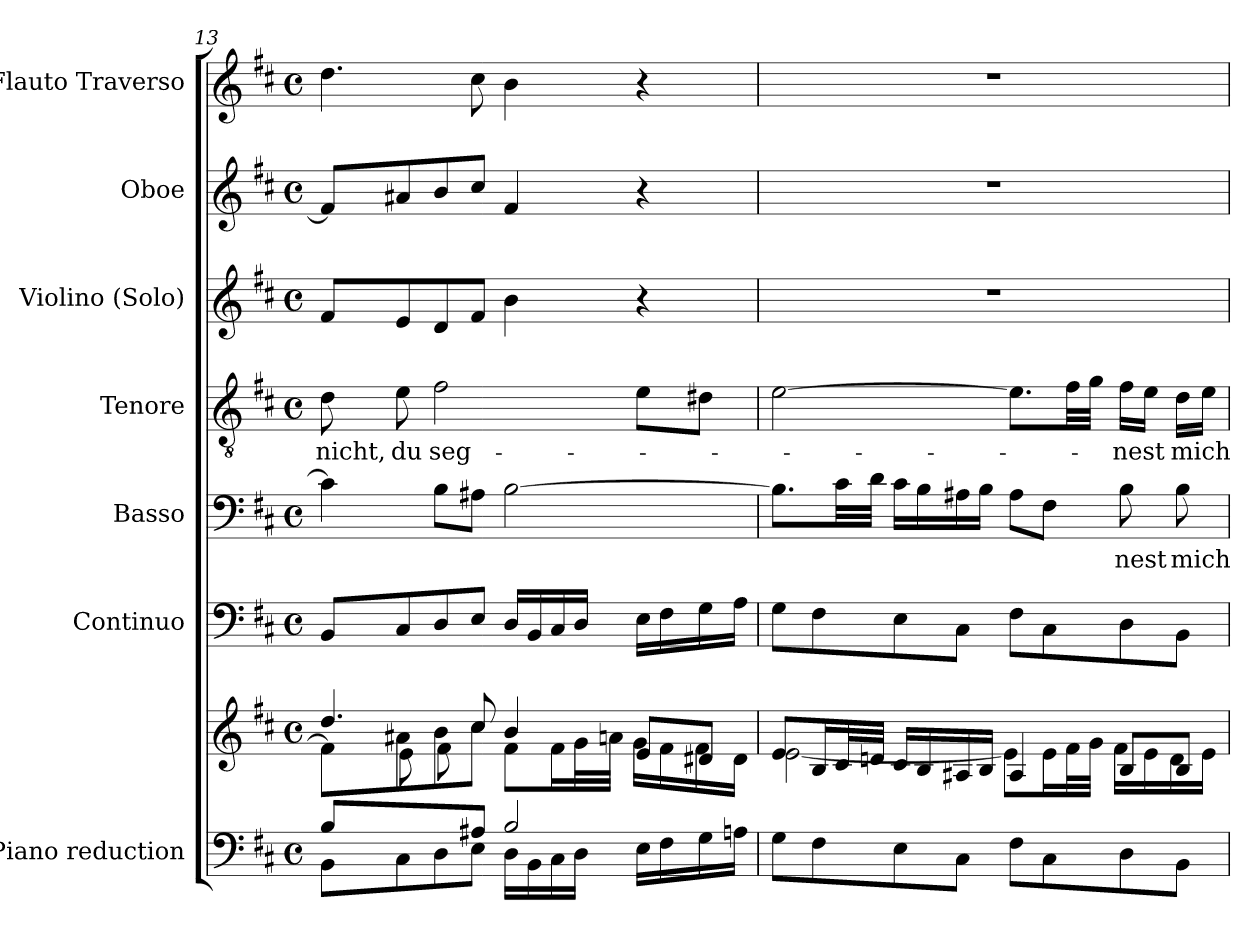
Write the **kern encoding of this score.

**kern	**kern	**kern	**kern	**text	**kern	**text	**kern	**kern	**kern
*part7	*part7	*part6	*part5	*part5	*part4	*part4	*part3	*part2	*part1
*staff8	*staff7	*staff6	*staff5	*staff5	*staff4	*staff4	*staff3	*staff2	*staff1
*I"Piano reduction	*	*I"Continuo	*I"Basso	*	*I"Tenore	*	*I"Violino (Solo)	*I"Oboe	*I"Flauto Traverso
*I'Pno	*	*	*	*	*	*	*I'Vln	*I'Ob	*I'Fl
*clefF4	*clefG2	*clefF4	*clefF4	*	*clefGv2	*	*clefG2	*clefG2	*clefG2
*k[f#c#]	*k[f#c#]	*k[f#c#]	*k[f#c#]	*	*k[f#c#]	*	*k[f#c#]	*k[f#c#]	*k[f#c#]
*M4/4	*M4/4	*M4/4	*M4/4	*	*M4/4	*	*M4/4	*M4/4	*M4/4
*met(c)	*met(c)	*met(c)	*met(c)	*	*met(c)	*	*met(c)	*met(c)	*met(c)
=13	=13	=13	=13	=13	=13	=13	=13	=13	=13
*^	*^	*	*	*	*	*	*	*	*
*	*	*	*^	*	*	*	*	*	*	*	*
!	!	!	!	!	!	!	!	!	!LO:LY:b	!	!	!
8B/L	8BB\L	4.dd/	8f#\L]	8ryy	8BB/L	4c#\]	.	8d\	nicht,	8f#/L	8f#/L]	4.dd\
!	!	!	!	!	!	!	!	!	!LO:LY:b	!	!	!
4ryy	8C#\	.	8a#X\	8e\	8C#/	.	.	8e\	du	8e/	8a#X/	.
!	!	!	!	!	!	!	!	!	!LO:LY:b	!	!	!
.	8D\	.	8b\	8f#\	8D/	8B\L	.	2f#\	seg-	8d/	8b/	.
8A#X/J	8E\J	8cc#/	8cc#\J	2ryy	8E/J	8A#X\J	.	.	.	8f#/J	8cc#/J	8cc#\
2B/	16D\LL	4b/	8f#\L	.	16D/LL	[2B\	.	.	.	4b\	4f#/	4b\
.	16BB\	.	.	.	16BB/	.	.	.	.	.	.	.
.	16C#\	.	16f#\L	.	16C#/	.	.	.	.	.	.	.
.	16D\JJ	.	32g\L	.	16D/JJ	.	.	.	.	.	.	.
.	.	.	32an\JJJ	.	.	.	.	.	.	.	.	.
.	16E\LL	8e/L	16g\LL	.	16E\LL	.	.	8e\L	.	4r	4r	4r
.	16F#\	.	16f#\	.	16F#\	.	.	.	.	.	.	.
.	16G\	8d#X/J	16f#\	8ryy	16G\	.	.	8d#X\J	.	.	.	.
.	16An\JJ	.	16d#\JJ	.	16A\JJ	.	.	.	.	.	.	.
*v	*v	*	*	*	*	*	*	*	*	*	*	*
*	*	*v	*v	*	*	*	*	*	*	*	*
!!LO:LB:g=z
=14	=14	=14	=14	=14	=14	=14	=14	=14	=14	=14
8G\L	8e/L	[2e\	8G\L	8.B\L]	.	[2e\	.	1r	1r	1r
8F#\	16B/L	.	8F#\	.	.	.	.	.	.	.
.	32c#/L	.	.	32c#\LL	.	.	.	.	.	.
.	32dn/JJJ	.	.	32d\JJJ	.	.	.	.	.	.
8E\	16c#/LL	.	8E\	16c#\LL	.	.	.	.	.	.
.	16B/	.	.	16B\	.	.	.	.	.	.
8C#\J	16A#X/	.	8C#\J	16A#X\	.	.	.	.	.	.
.	16B/JJ	.	.	16B\JJ	.	.	.	.	.	.
8F#\L	4A#/	8e\L]	8F#\L	8A#\L	.	8.e\L]	.	.	.	.
8C#\	.	16e\L	8C#\	8F#\J	.	.	.	.	.	.
.	.	32f#\L	.	.	.	32f#\LL	.	.	.	.
.	.	32g\JJJ	.	.	.	32g\JJJ	.	.	.	.
!	!	!	!	!	!LO:LY:b	!	!LO:LY:b	!	!	!
8D\	8B/L	16f#\LL	8D\	8B\	-nest	16f#\LL	-nest	.	.	.
.	.	16e\	.	.	.	16e\JJ	.	.	.	.
!	!	!	!	!	!LO:LY:b	!	!LO:LY:b	!	!	!
8BB\J	8B/J	16d\	8BB\J	8B\	mich	16d\LL	mich	.	.	.
.	.	16e\JJ	.	.	.	16e\JJ	.	.	.	.
*	*v	*v	*	*	*	*	*	*	*	*
=	=	=	=	=	=	=	=	=	=
*-	*-	*-	*-	*-	*-	*-	*-	*-	*-
